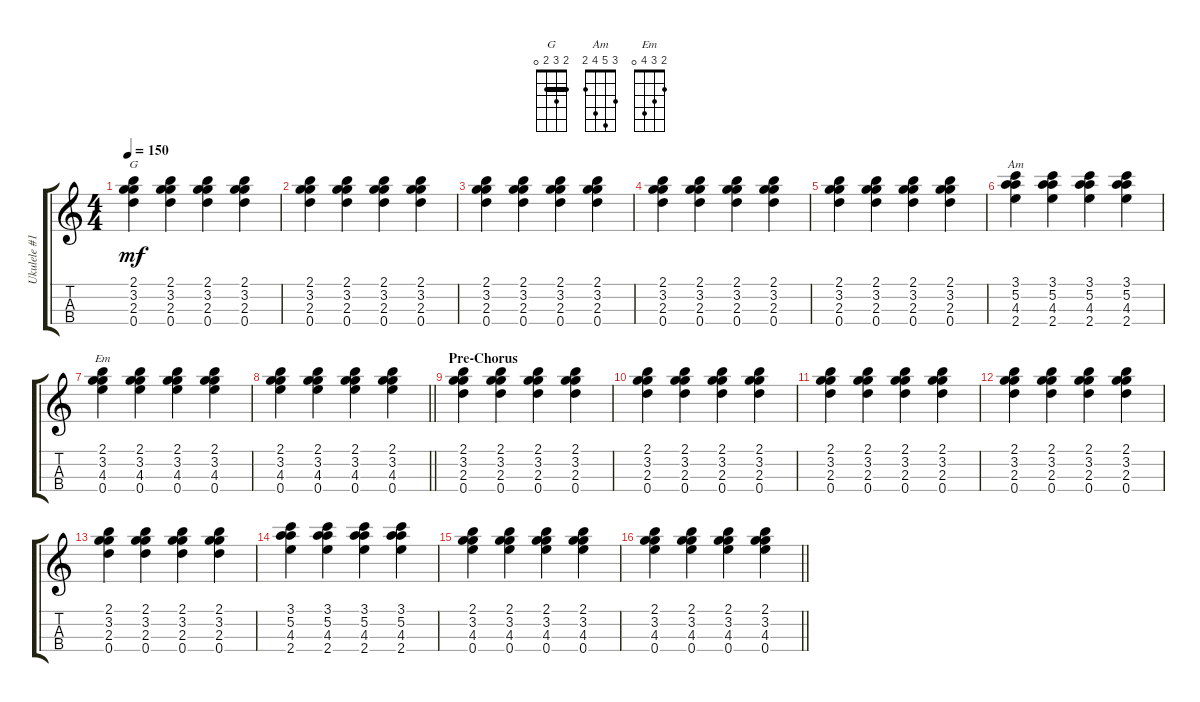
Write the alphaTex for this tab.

\track ("Ukulele #1" "Ukulele #1") {instrument acousticguitarnylon}
\staff {score tabs}
\tuning (A4 E4 C4 G4) {hide}
\chord ("G" 2 3 2 0) {barre 2}
\chord ("Am" 3 5 4 2)
\chord ("Em" 2 3 4 0)
\ts (4 4)
\tempo 150
\clef g2
\ks c
(2.1 3.2 2.3 0.4).4{ch "G" dy mf} (2.1 3.2 2.3 0.4).4 (2.1 3.2 2.3 0.4).4 (2.1 3.2 2.3 0.4).4 |
(2.1 3.2 2.3 0.4).4 (2.1 3.2 2.3 0.4).4 (2.1 3.2 2.3 0.4).4 (2.1 3.2 2.3 0.4).4 |
(2.1 3.2 2.3 0.4).4 (2.1 3.2 2.3 0.4).4 (2.1 3.2 2.3 0.4).4 (2.1 3.2 2.3 0.4).4 |
(2.1 3.2 2.3 0.4).4 (2.1 3.2 2.3 0.4).4 (2.1 3.2 2.3 0.4).4 (2.1 3.2 2.3 0.4).4 |
(2.1 3.2 2.3 0.4).4 (2.1 3.2 2.3 0.4).4 (2.1 3.2 2.3 0.4).4 (2.1 3.2 2.3 0.4).4 |
(3.1 5.2 4.3 2.4).4{ch "Am"} (3.1 5.2 4.3 2.4).4 (3.1 5.2 4.3 2.4).4 (3.1 5.2 4.3 2.4).4 |
(2.1 3.2 4.3 0.4).4{ch "Em"} (2.1 3.2 4.3 0.4).4 (2.1 3.2 4.3 0.4).4 (2.1 3.2 4.3 0.4).4 |
\barLineRight lightlight
(2.1 3.2 4.3 0.4).4 (2.1 3.2 4.3 0.4).4 (2.1 3.2 4.3 0.4).4 (2.1 3.2 4.3 0.4).4 |
\section ("" "Pre-Chorus")
(2.1 3.2 2.3 0.4).4 (2.1 3.2 2.3 0.4).4 (2.1 3.2 2.3 0.4).4 (2.1 3.2 2.3 0.4).4 |
(2.1 3.2 2.3 0.4).4 (2.1 3.2 2.3 0.4).4 (2.1 3.2 2.3 0.4).4 (2.1 3.2 2.3 0.4).4 |
(2.1 3.2 2.3 0.4).4 (2.1 3.2 2.3 0.4).4 (2.1 3.2 2.3 0.4).4 (2.1 3.2 2.3 0.4).4 |
(2.1 3.2 2.3 0.4).4 (2.1 3.2 2.3 0.4).4 (2.1 3.2 2.3 0.4).4 (2.1 3.2 2.3 0.4).4 |
(2.1 3.2 2.3 0.4).4 (2.1 3.2 2.3 0.4).4 (2.1 3.2 2.3 0.4).4 (2.1 3.2 2.3 0.4).4 |
(3.1 5.2 4.3 2.4).4 (3.1 5.2 4.3 2.4).4 (3.1 5.2 4.3 2.4).4 (3.1 5.2 4.3 2.4).4 |
(2.1 3.2 4.3 0.4).4 (2.1 3.2 4.3 0.4).4 (2.1 3.2 4.3 0.4).4 (2.1 3.2 4.3 0.4).4 |
\barLineRight lightlight
(2.1 3.2 4.3 0.4).4 (2.1 3.2 4.3 0.4).4 (2.1 3.2 4.3 0.4).4 (2.1 3.2 4.3 0.4).4
